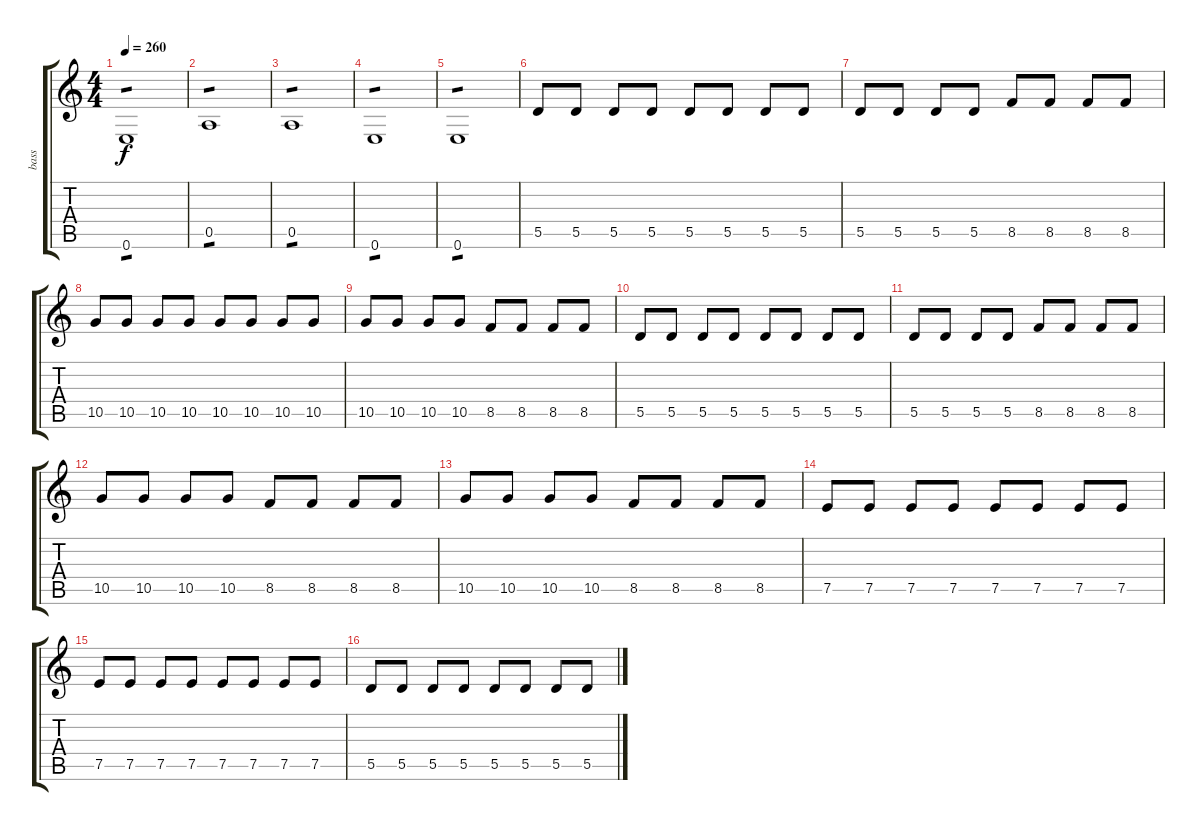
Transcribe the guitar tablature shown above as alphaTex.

\track ("bass" "bass") {instrument electricbassfinger}
\staff {score tabs}
\tuning (E4 B3 G3 D3 A2 E2) {hide}
\ts (4 4)
\tempo 260
\clef g2
\ks c
0.6.1{tp 1 dy f} |
0.5.1{tp 1} |
0.5.1{tp 1} |
0.6.1{tp 1} |
0.6.1{tp 1} |
5.5.8 5.5.8 5.5.8 5.5.8 5.5.8 5.5.8 5.5.8 5.5.8 |
5.5.8 5.5.8 5.5.8 5.5.8 8.5.8 8.5.8 8.5.8 8.5.8 |
10.5.8 10.5.8 10.5.8 10.5.8 10.5.8 10.5.8 10.5.8 10.5.8 |
10.5.8 10.5.8 10.5.8 10.5.8 8.5.8 8.5.8 8.5.8 8.5.8 |
5.5.8 5.5.8 5.5.8 5.5.8 5.5.8 5.5.8 5.5.8 5.5.8 |
5.5.8 5.5.8 5.5.8 5.5.8 8.5.8 8.5.8 8.5.8 8.5.8 |
10.5.8 10.5.8 10.5.8 10.5.8 8.5.8 8.5.8 8.5.8 8.5.8 |
10.5.8 10.5.8 10.5.8 10.5.8 8.5.8 8.5.8 8.5.8 8.5.8 |
7.5.8 7.5.8 7.5.8 7.5.8 7.5.8 7.5.8 7.5.8 7.5.8 |
7.5.8 7.5.8 7.5.8 7.5.8 7.5.8 7.5.8 7.5.8 7.5.8 |
5.5.8 5.5.8 5.5.8 5.5.8 5.5.8 5.5.8 5.5.8 5.5.8
